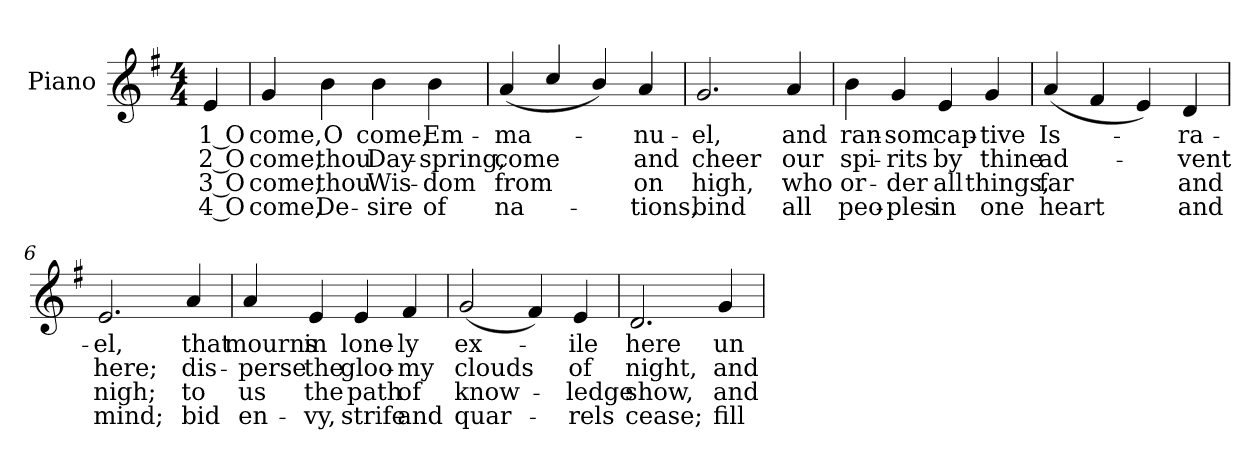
**kern	**text	**text	**text	**text
*part1	*part1	*part1	*part1	*part1
*staff1	*staff1	*staff1	*staff1	*staff1
*I"Piano	*	*	*	*
*I'Pno.	*	*	*	*
!!LO:PB:g=z
*clefG2	*	*	*	*
*k[f#]	*	*	*	*
*G:	*	*	*	*
*M4/4	*	*	*	*
=	=	=	=	=
!	!LO:LY:b:color=#000000	!LO:LY:b:color=#000000	!LO:LY:b:color=#000000	!LO:LY:b:color=#000000
4ei/	1 O	2 O	3 O	4 O
=1	=1	=1	=1	=1
!	!LO:LY:b:color=#000000	!LO:LY:b:color=#000000	!LO:LY:b:color=#000000	!LO:LY:b:color=#000000
4gi/	come,	come,	come,	come,
!	!LO:LY:b:color=#000000	!LO:LY:b:color=#000000	!LO:LY:b:color=#000000	!LO:LY:b:color=#000000
4bi\	O	thou	thou	De-
!	!LO:LY:b:color=#000000	!LO:LY:b:color=#000000	!LO:LY:b:color=#000000	!LO:LY:b:color=#000000
4bi\	come,	Day-	-Wis-	-sire
!	!LO:LY:b:color=#000000	!LO:LY:b:color=#000000	!LO:LY:b:color=#000000	!LO:LY:b:color=#000000
4bi\	Em-	-spring,	dom	of
=2	=2	=2	=2	=2
!	!LO:LY:b:color=#000000	!LO:LY:b:color=#000000	!LO:LY:b:color=#000000	!LO:LY:b:color=#000000
(4ai/	-ma-	come	from	na-
4cci/	.	.	.	.
4bi/)	.	.	.	.
!	!LO:LY:b:color=#000000	!LO:LY:b:color=#000000	!LO:LY:b:color=#000000	!LO:LY:b:color=#000000
4ai/	-nu-	and	-on	tions,
=3	=3	=3	=3	=3
!	!LO:LY:b:color=#000000	!LO:LY:b:color=#000000	!LO:LY:b:color=#000000	!LO:LY:b:color=#000000
2.gi/	-el,	cheer	high,	bind
!	!LO:LY:b:color=#000000	!LO:LY:b:color=#000000	!LO:LY:b:color=#000000	!LO:LY:b:color=#000000
4ai/	and	our	who	all
!!LO:LB:g=z
=4	=4	=4	=4	=4
!	!LO:LY:b:color=#000000	!LO:LY:b:color=#000000	!LO:LY:b:color=#000000	!LO:LY:b:color=#000000
4bi\	ran-	spi-	or-	-peo-
!	!LO:LY:b:color=#000000	!LO:LY:b:color=#000000	!LO:LY:b:color=#000000	!LO:LY:b:color=#000000
4gi/	-som	-rits	-der	ples
!	!LO:LY:b:color=#000000	!LO:LY:b:color=#000000	!LO:LY:b:color=#000000	!LO:LY:b:color=#000000
4ei/	cap-	by	all	in
!	!LO:LY:b:color=#000000	!LO:LY:b:color=#000000	!LO:LY:b:color=#000000	!LO:LY:b:color=#000000
4gi/	-tive	thine	things,	one
=5	=5	=5	=5	=5
!	!LO:LY:b:color=#000000	!LO:LY:b:color=#000000	!LO:LY:b:color=#000000	!LO:LY:b:color=#000000
(4ai/	Is-	ad-	far	heart
4f#i/	.	.	.	.
4ei/)	.	.	.	.
!	!LO:LY:b:color=#000000	!LO:LY:b:color=#000000	!LO:LY:b:color=#000000	!LO:LY:b:color=#000000
4di/	-ra-	-vent	and	and
=6	=6	=6	=6	=6
!	!LO:LY:b:color=#000000	!LO:LY:b:color=#000000	!LO:LY:b:color=#000000	!LO:LY:b:color=#000000
2.ei/	-el,	here;	nigh;	mind;
!	!LO:LY:b:color=#000000	!LO:LY:b:color=#000000	!LO:LY:b:color=#000000	!LO:LY:b:color=#000000
4ai/	that	dis-	to	bid
=7	=7	=7	=7	=7
!	!LO:LY:b:color=#000000	!LO:LY:b:color=#000000	!LO:LY:b:color=#000000	!LO:LY:b:color=#000000
4ai/	mourns	-perse	us	en-
!	!LO:LY:b:color=#000000	!LO:LY:b:color=#000000	!LO:LY:b:color=#000000	!LO:LY:b:color=#000000
4ei/	in	the	-the	vy,
!	!LO:LY:b:color=#000000	!LO:LY:b:color=#000000	!LO:LY:b:color=#000000	!LO:LY:b:color=#000000
4ei/	lone-	gloo-	path	strife
!	!LO:LY:b:color=#000000	!LO:LY:b:color=#000000	!LO:LY:b:color=#000000	!LO:LY:b:color=#000000
4f#i/	-ly	-my	of	and
!!LO:LB:g=z
=8	=8	=8	=8	=8
!	!LO:LY:b:color=#000000	!LO:LY:b:color=#000000	!LO:LY:b:color=#000000	!LO:LY:b:color=#000000
(2gi/	ex-	clouds	know-	-quar-
4f#i/)	.	.	.	.
!	!LO:LY:b:color=#000000	!LO:LY:b:color=#000000	!LO:LY:b:color=#000000	!LO:LY:b:color=#000000
4ei/	-ile	of	-ledge	rels
=9	=9	=9	=9	=9
!	!LO:LY:b:color=#000000	!LO:LY:b:color=#000000	!LO:LY:b:color=#000000	!LO:LY:b:color=#000000
2.di/	here	night,	show,	cease;
!	!LO:LY:b:color=#000000	!LO:LY:b:color=#000000	!LO:LY:b:color=#000000	!LO:LY:b:color=#000000
4gi/	un-	and	and	fill
=	=	=	=	=
*-	*-	*-	*-	*-
